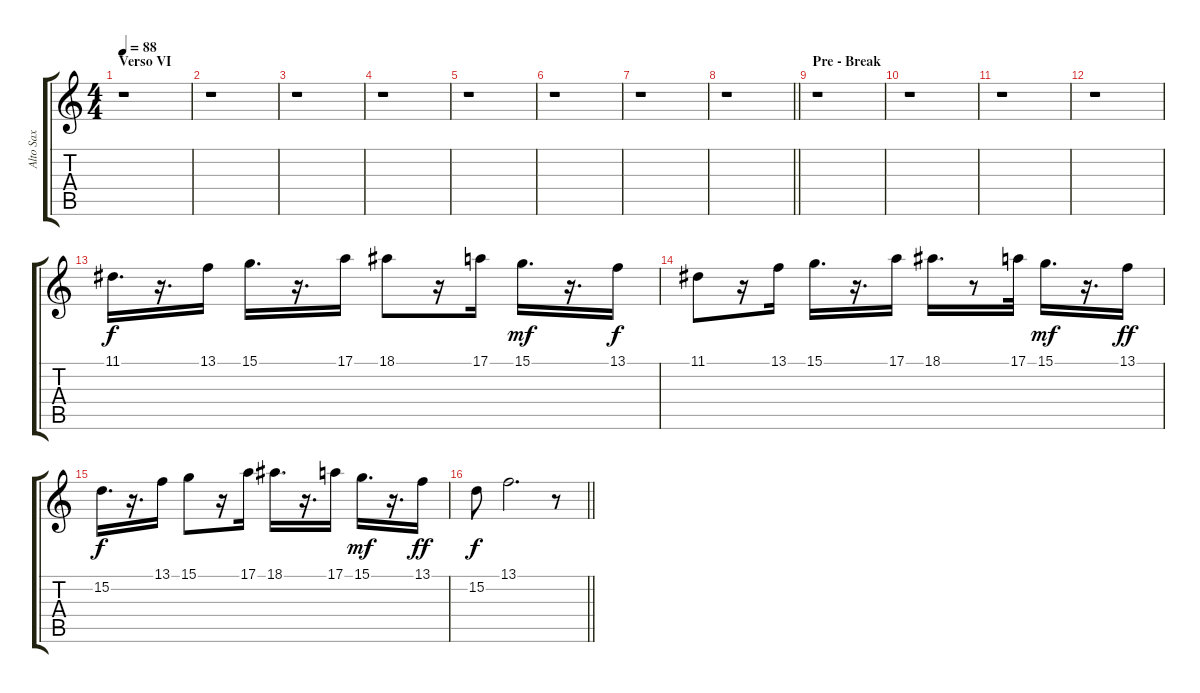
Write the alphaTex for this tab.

\track ("Alto Sax" "Alto Sax") {instrument altosax}
\staff {score tabs}
\tuning (E4 B3 G3 D3 A2 E2) {hide}
\ts (4 4)
\section ("" "Verso VI")
\tempo 88
\clef g2
\ks c
r.1{dy f} |
r.1 |
r.1 |
r.1 |
r.1 |
r.1 |
r.1 |
\barLineRight lightlight
r.1 |
\section ("" "Pre - Break")
r.1 |
r.1 |
r.1 |
r.1 |
11.1.16{d} r.16{d} 13.1.16 15.1.16{d} r.16{d} 17.1.16 18.1.8 r.16 17.1.16 15.1.16{d dy mf} r.16{d} 13.1.16{dy f} |
11.1.8 r.16 13.1.16 15.1.16{d} r.16{d} 17.1.16 18.1.16{d} r.8 17.1.32 15.1.16{d dy mf} r.16{d} 13.1.16{dy ff} |
15.2.16{d dy f} r.16{d} 13.1.16 15.1.8 r.16 17.1.16 18.1.16{d} r.16{d} 17.1.16 15.1.16{d dy mf} r.16{d} 13.1.16{dy ff} |
\barLineRight lightlight
15.2.8{dy f} 13.1.2{d} r.8
